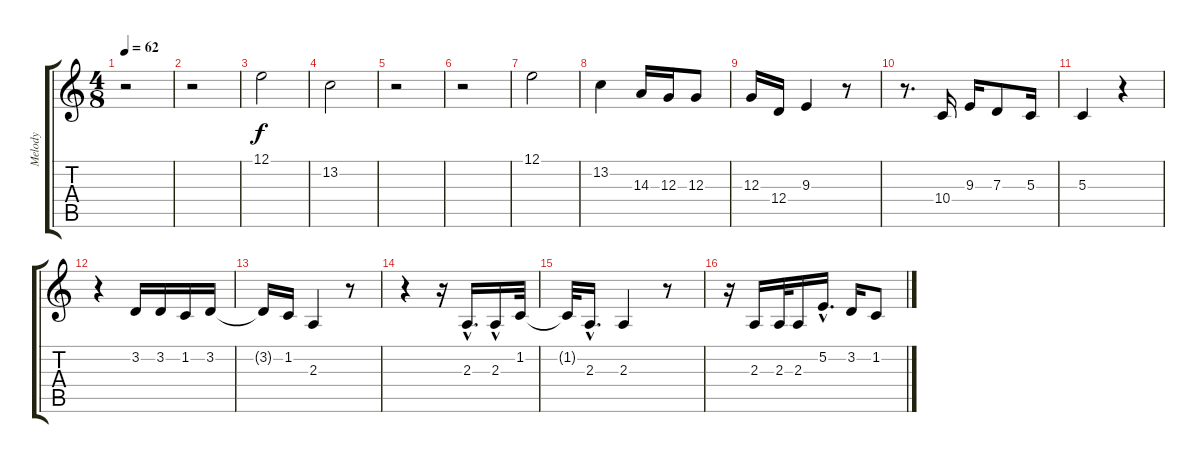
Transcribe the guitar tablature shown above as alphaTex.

\track ("Melody" "Melody") {instrument baritonesax}
\staff {score tabs}
\tuning (E4 B3 G3 D3 A2 E2) {hide}
\ts (4 8)
\tempo 62
\clef g2
\ks c
r.2{dy f} |
r.2 |
12.1.2 |
13.2.2 |
r.2 |
r.2 |
12.1.2 |
13.2.4 14.3.16 12.3.16 12.3.8 |
12.3.16 12.4.16 9.3.4 r.8 |
r.8{d} 10.4.16 9.3.16 7.3.8 5.3.16 |
5.3.4 r.4 |
r.4 3.2.16 3.2.16 1.2.16 3.2.16 |
3.2{t}.16 1.2.16 2.3.4 r.8 |
r.4 r.16 2.3{hac}.16{d} 2.3{hac}.16 1.2.32 |
1.2{t}.32 2.3{hac}.16{d} 2.3.4 r.8 |
r.16 2.3.16 2.3.32 2.3.16 5.2{hac}.16{d} 3.2.16 1.2.8
